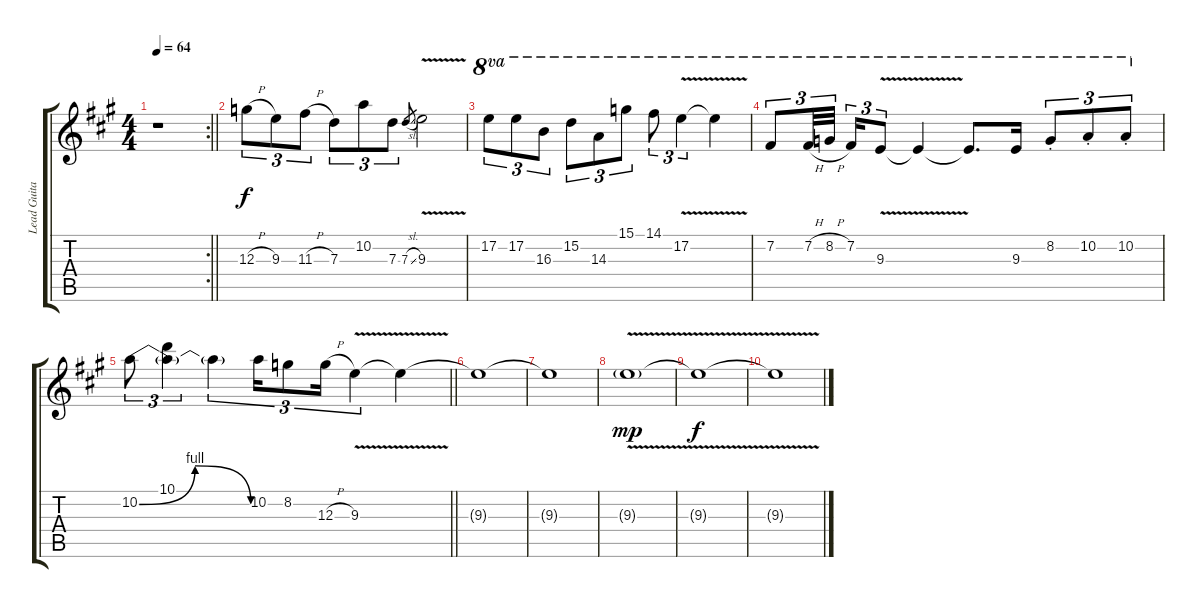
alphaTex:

\track ("Lead Guitar" "Lead Guita") {instrument distortionguitar}
\staff {score tabs}
\tuning (E4 B3 G3 D3 A2 E2) {hide}
\rc 2
\ts (4 4)
\tempo 64
\clef g2
\barLineRight lightlight
\ks a
r.1{dy f} |
12.3{h}.8{tu (3 2)} 9.3.8{tu (3 2)} 11.3{h}.8{tu (3 2)} 7.3.8{tu (3 2)} 10.2.8{tu (3 2)} 7.3.8{tu (3 2)} 7.3{sl}.8{gr} 9.3{v}.2 |
17.2.8{tu (3 2) ot 8va} 17.2.8{tu (3 2) ot 8va} 16.3.8{tu (3 2) ot 8va} 15.2.8{tu (3 2) ot 8va} 14.3.8{tu (3 2) ot 8va} 15.1.8{tu (3 2) ot 8va} 14.1.8{tu (3 2) ot 8va} 17.2{v}.4{tu (3 2) ot 8va} 17.2{t}.4{ot 8va} |
7.2.8{tu (3 2) ot 8va} 7.2{h}.32{tu (3 2) ot 8va} 8.2{h}.32{tu (3 2) ot 8va beam splitsecondary} 7.2.16{tu (3 2) ot 8va} 9.3{v}.8{tu (3 2) ot 8va} 9.3{t}.4{ot 8va} 9.3{t}.8{d ot 8va} 9.3.16{ot 8va} 8.2{st}.8{tu (3 2) ot 8va} 10.2{st}.8{tu (3 2) ot 8va} 10.2{st}.8{tu (3 2) ot 8va} |
\barLineRight lightlight
10.2{be (bendrelease 0 0 15 4 45 4 60 0)}.8{tu (3 2)} (10.1 10.2{t}).4{tu (3 2)} 10.2{t}.4{tu (3 2)} 10.2.16{tu (3 2)} 8.2.8{tu (3 2)} 12.3{h}.16{tu (3 2)} 9.3{v}.4{tu (3 2)} 9.3{t}.4 |
9.3{t}.1 |
9.3{t}.1 |
9.3{v g}.1{dy mp} |
9.3{v t}.1{dy f} |
9.3{t}.1
